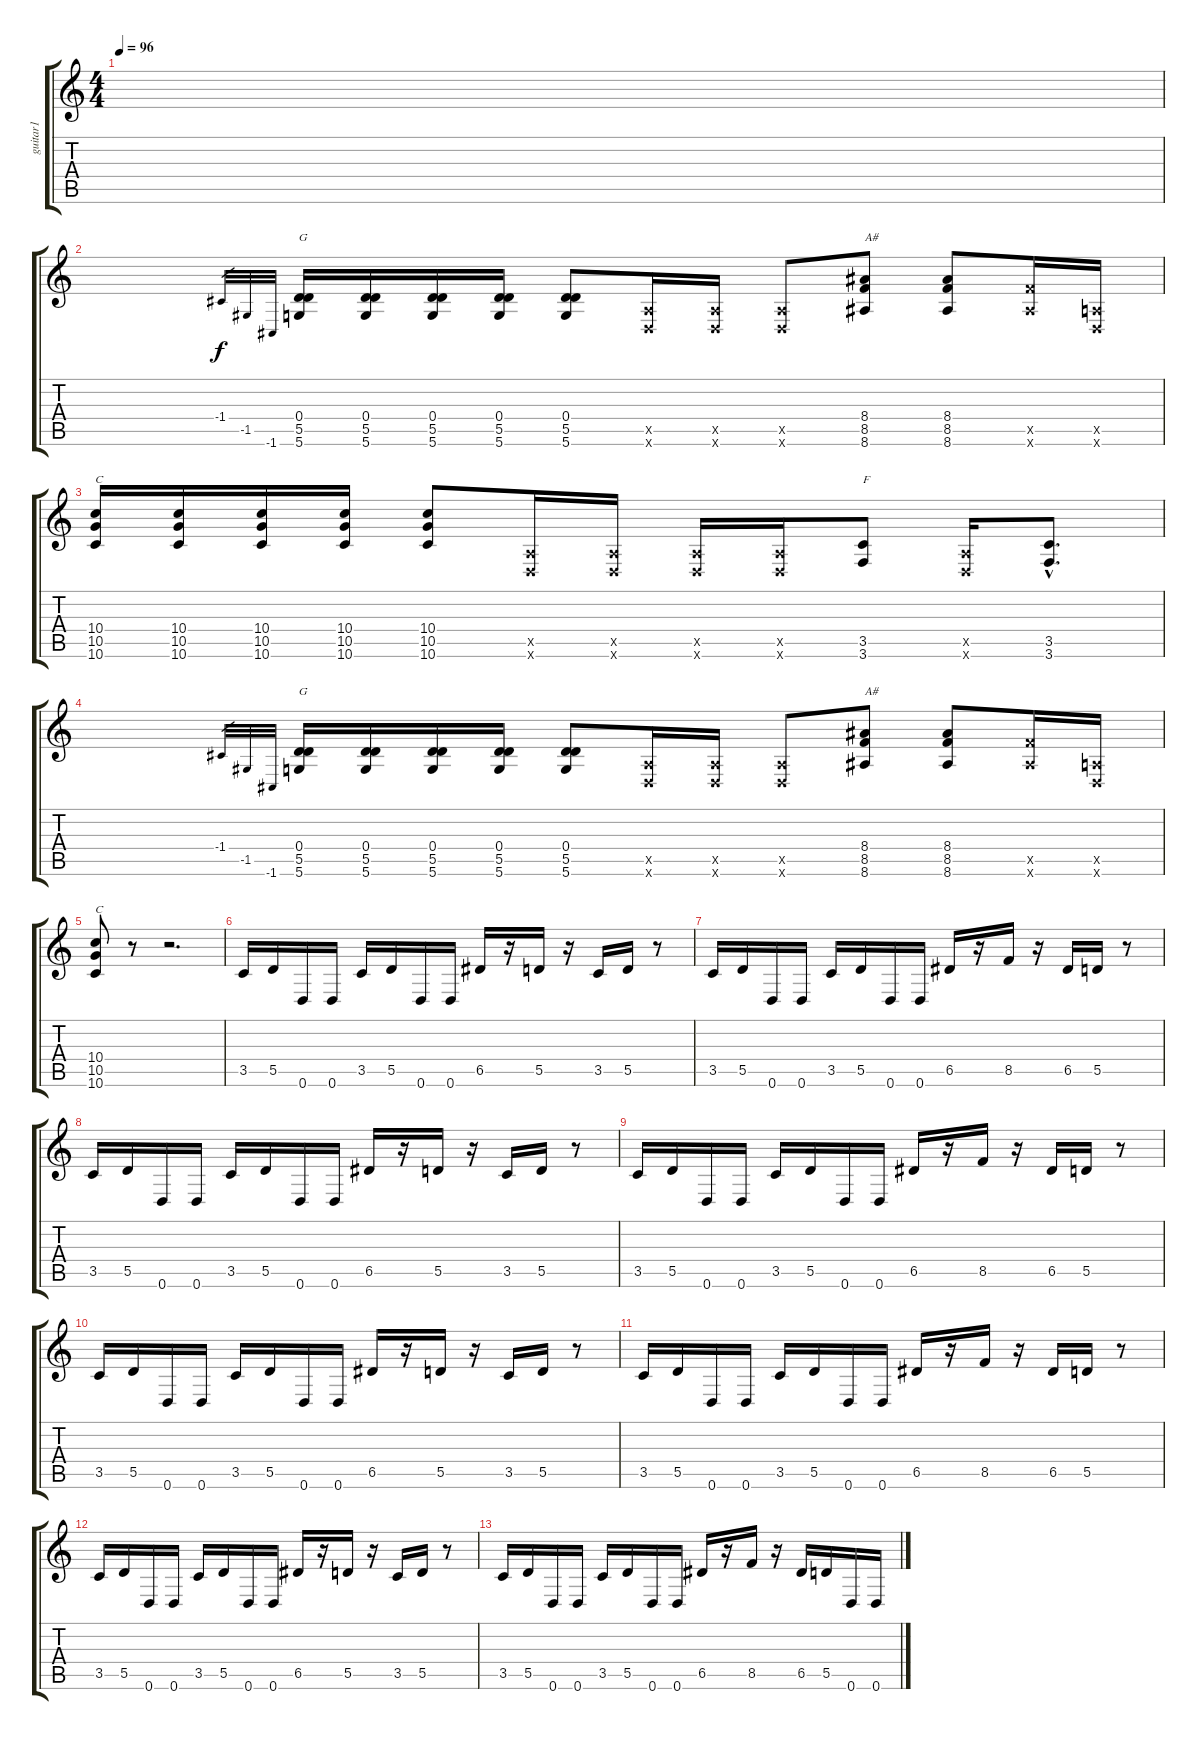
\track ("guitar1" "guitar1") {instrument distortionguitar}
\staff {score tabs}
\tuning (E4 B3 G3 D3 A2 D2) {hide}
\ts (4 4)
\tempo 96
\clef g2
\ks c
|
-1.4.32{gr} -1.5.32{gr} -1.6.32{gr} (0.4 5.5 5.6).16{txt "G" instrument acousticguitarsteel} (0.4 5.5 5.6).16 (0.4 5.5 5.6).16 (0.4 5.5 5.6).16 (0.4 5.5 5.6).8 (0.5{x} 0.6{x}).16 (0.5{x} 0.6{x}).16 (0.5{x} 0.6{x}).8 (8.4 8.5 8.6).8{txt "A#"} (8.4 8.5 8.6).8 (8.5{x} 8.6{x}).16 (0.5{x} 0.6{x}).16 |
(10.4 10.5 10.6).16{txt "C"} (10.4 10.5 10.6).16 (10.4 10.5 10.6).16 (10.4 10.5 10.6).16 (10.4 10.5 10.6).8 (0.5{x} 0.6{x}).16 (0.5{x} 0.6{x}).16 (0.5{x} 0.6{x}).16 (0.5{x} 0.6{x}).16 (3.5 3.6).8{txt "F"} (0.5{x} 0.6{x}).16 (3.5{hac} 3.6{hac}).8{d} |
-1.4.32{gr} -1.5.32{gr} -1.6.32{gr} (0.4 5.5 5.6).16{txt "G" instrument acousticguitarsteel} (0.4 5.5 5.6).16 (0.4 5.5 5.6).16 (0.4 5.5 5.6).16 (0.4 5.5 5.6).8 (0.5{x} 0.6{x}).16 (0.5{x} 0.6{x}).16 (0.5{x} 0.6{x}).8 (8.4 8.5 8.6).8{txt "A#"} (8.4 8.5 8.6).8 (8.5{x} 8.6{x}).16 (0.5{x} 0.6{x}).16 |
(10.4 10.5 10.6).8{txt "C"} r.8 r.2{d} |
3.5.16{instrument distortionguitar} 5.5.16 0.6.16 0.6.16 3.5.16 5.5.16 0.6.16 0.6.16 6.5.16 r.16 5.5.16 r.16 3.5.16 5.5.16 r.8 |
3.5.16 5.5.16 0.6.16 0.6.16 3.5.16 5.5.16 0.6.16 0.6.16 6.5.16 r.16 8.5.16 r.16 6.5.16 5.5.16 r.8 |
3.5.16 5.5.16 0.6.16 0.6.16 3.5.16 5.5.16 0.6.16 0.6.16 6.5.16 r.16 5.5.16 r.16 3.5.16 5.5.16 r.8 |
3.5.16 5.5.16 0.6.16 0.6.16 3.5.16 5.5.16 0.6.16 0.6.16 6.5.16 r.16 8.5.16 r.16 6.5.16 5.5.16 r.8 |
3.5.16{instrument distortionguitar} 5.5.16 0.6.16 0.6.16 3.5.16 5.5.16 0.6.16 0.6.16 6.5.16 r.16 5.5.16 r.16 3.5.16 5.5.16 r.8 |
3.5.16 5.5.16 0.6.16 0.6.16 3.5.16 5.5.16 0.6.16 0.6.16 6.5.16 r.16 8.5.16 r.16 6.5.16 5.5.16 r.8 |
3.5.16 5.5.16 0.6.16 0.6.16 3.5.16 5.5.16 0.6.16 0.6.16 6.5.16 r.16 5.5.16 r.16 3.5.16 5.5.16 r.8 |
3.5.16 5.5.16 0.6.16 0.6.16 3.5.16 5.5.16 0.6.16 0.6.16 6.5.16 r.16 8.5.16 r.16 6.5.16 5.5.16 0.6.16 0.6.16
